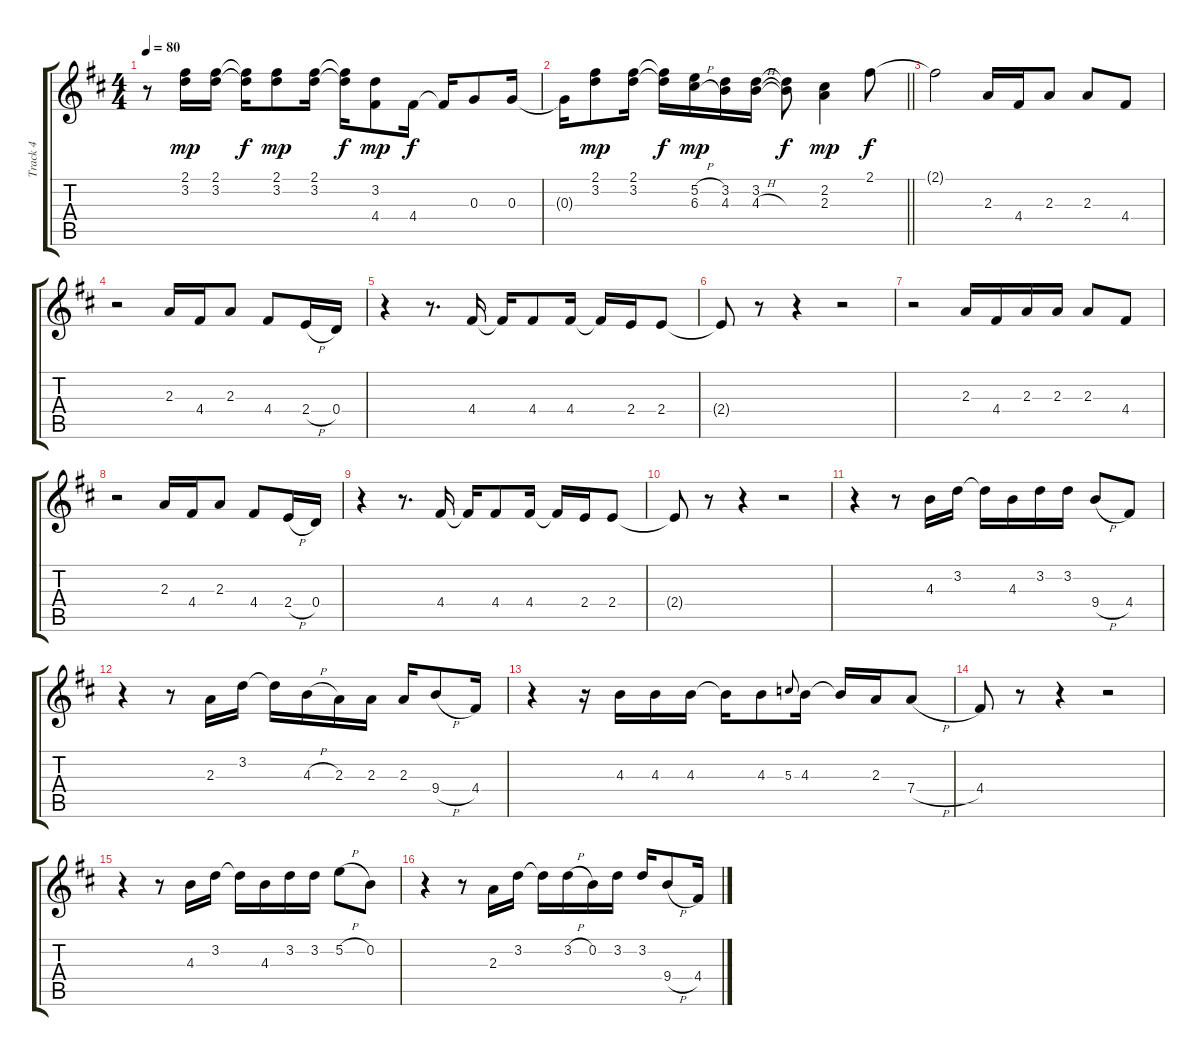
\track ("Track 4" "Track 4") {instrument electricguitarjazz}
\staff {score tabs}
\tuning (E4 B3 G3 D3 A2 E2) {hide}
\ts (4 4)
\tempo 80
\clef g2
\ks bminor
r.8{dy f} (2.1 3.2).16{dy mp} (2.1 3.2).16 (2.1{t} 3.2{t}).16{dy f} (2.1 3.2).8{dy mp} (2.1 3.2).16 (2.1{t} 3.2{t}).16{dy f} (3.2 4.4).8{dy mp} 4.4.16{dy f} 4.4{t}.16 0.3.8 0.3.16 |
\barLineRight lightlight
0.3{t}.16 (2.1 3.2).8{dy mp} (2.1 3.2).16 (2.1{t} 3.2{t}).16{dy f} (5.2{h} 6.3{h}).16{dy mp} (3.2 4.3).16 (3.2 4.3{h}).16 (3.2{t} 4.3{t}).8{dy f} (2.2 2.3).4{dy mp} 2.1.8{dy f} |
2.1{t}.2 2.3.16 4.4.16 2.3.8 2.3.8 4.4.8 |
r.2 2.3.16 4.4.16 2.3.8 4.4.8 2.4{h}.16 0.4.16 |
r.4 r.8{d} 4.4.16 4.4{t}.16 4.4.8 4.4.16 4.4{t}.16 2.4.16 2.4.8 |
2.4{t}.8 r.8 r.4 r.2 |
r.2 2.3.16 4.4.16 2.3.16 2.3.16 2.3.8 4.4.8 |
r.2 2.3.16 4.4.16 2.3.8 4.4.8 2.4{h}.16 0.4.16 |
r.4 r.8{d} 4.4.16 4.4{t}.16 4.4.8 4.4.16 4.4{t}.16 2.4.16 2.4.8 |
2.4{t}.8 r.8 r.4 r.2 |
r.4 r.8 4.3.16 3.2.16 3.2{t}.16 4.3.16 3.2.16 3.2.16 9.4{h}.8 4.4.8 |
r.4 r.8 2.3.16 3.2.16 3.2{t}.16 4.3{h}.16 2.3.16 2.3.16 2.3.16 9.4{h}.8 4.4.16 |
r.4 r.16 4.3.16 4.3.16 4.3.16 4.3{t}.16 4.3.8 5.3.8{gr onbeat} 4.3.16 4.3{t}.16 2.3.16 7.4{h}.8 |
4.4.8 r.8 r.4 r.2 |
r.4 r.8 4.3.16 3.2.16 3.2{t}.16 4.3.16 3.2.16 3.2.16 5.2{h}.8 0.2.8 |
r.4 r.8 2.3.16 3.2.16 3.2{t}.16 3.2{h}.16 0.2.16 3.2.16 3.2.16 9.4{h}.8 4.4.16
